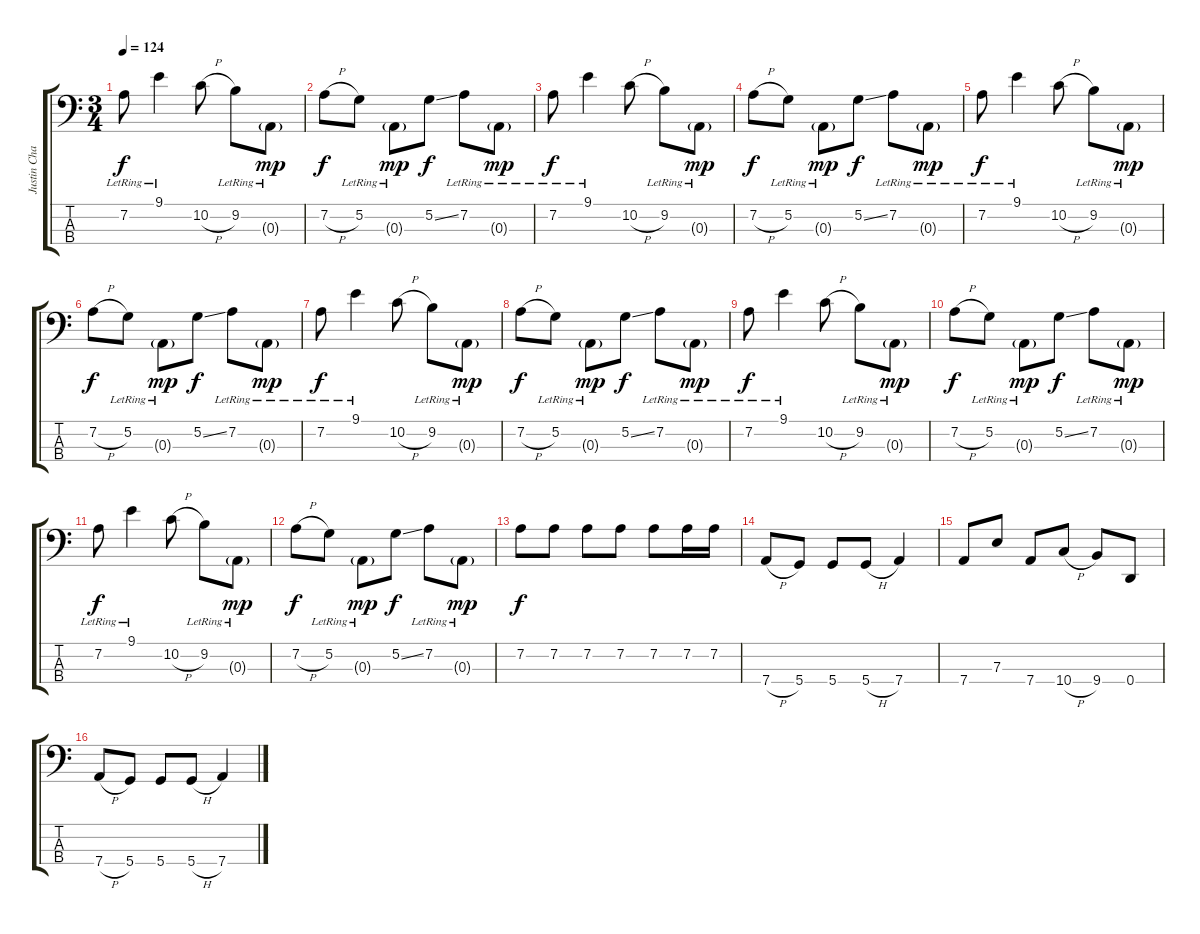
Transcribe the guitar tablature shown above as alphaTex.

\track ("Justin Chancellor" "Justin Cha") {instrument electricbasspick}
\staff {score tabs}
\tuning (G2 D2 A1 D1) {hide}
\ts (3 4)
\tempo 124
\clef f4
\ks c
7.2{lr}.8{dy f} 9.1{lr}.4 10.2{h}.8 9.2{lr}.8 0.3{g lr}.8{dy mp} |
7.2{h}.8{dy f} 5.2{lr}.8 0.3{g lr}.8{dy mp} 5.2{ss}.8{dy f} 7.2{lr}.8 0.3{g lr}.8{dy mp} |
7.2{lr}.8{dy f} 9.1{lr}.4 10.2{h}.8 9.2{lr}.8 0.3{g lr}.8{dy mp} |
7.2{h}.8{dy f} 5.2{lr}.8 0.3{g lr}.8{dy mp} 5.2{ss}.8{dy f} 7.2{lr}.8 0.3{g lr}.8{dy mp} |
7.2{lr}.8{dy f} 9.1{lr}.4 10.2{h}.8 9.2{lr}.8 0.3{g lr}.8{dy mp} |
7.2{h}.8{dy f} 5.2{lr}.8 0.3{g lr}.8{dy mp} 5.2{ss}.8{dy f} 7.2{lr}.8 0.3{g lr}.8{dy mp} |
7.2{lr}.8{dy f} 9.1{lr}.4 10.2{h}.8 9.2{lr}.8 0.3{g lr}.8{dy mp} |
7.2{h}.8{dy f} 5.2{lr}.8 0.3{g lr}.8{dy mp} 5.2{ss}.8{dy f} 7.2{lr}.8 0.3{g lr}.8{dy mp} |
7.2{lr}.8{dy f} 9.1{lr}.4 10.2{h}.8 9.2{lr}.8 0.3{g lr}.8{dy mp} |
7.2{h}.8{dy f} 5.2{lr}.8 0.3{g lr}.8{dy mp} 5.2{ss}.8{dy f} 7.2{lr}.8 0.3{g lr}.8{dy mp} |
7.2{lr}.8{dy f} 9.1{lr}.4 10.2{h}.8 9.2{lr}.8 0.3{g lr}.8{dy mp} |
7.2{h}.8{dy f} 5.2{lr}.8 0.3{g lr}.8{dy mp} 5.2{ss}.8{dy f} 7.2{lr}.8 0.3{g lr}.8{dy mp} |
7.2.8{dy f volume 15} 7.2.8 7.2.8 7.2.8 7.2.8 7.2.16 7.2.16 |
7.4{h}.8 5.4.8 5.4.8 5.4{h}.8 7.4.4 |
7.4.8 7.3.8 7.4.8 10.4{h}.8 9.4.8 0.4.8 |
7.4{h}.8 5.4.8 5.4.8 5.4{h}.8 7.4.4
